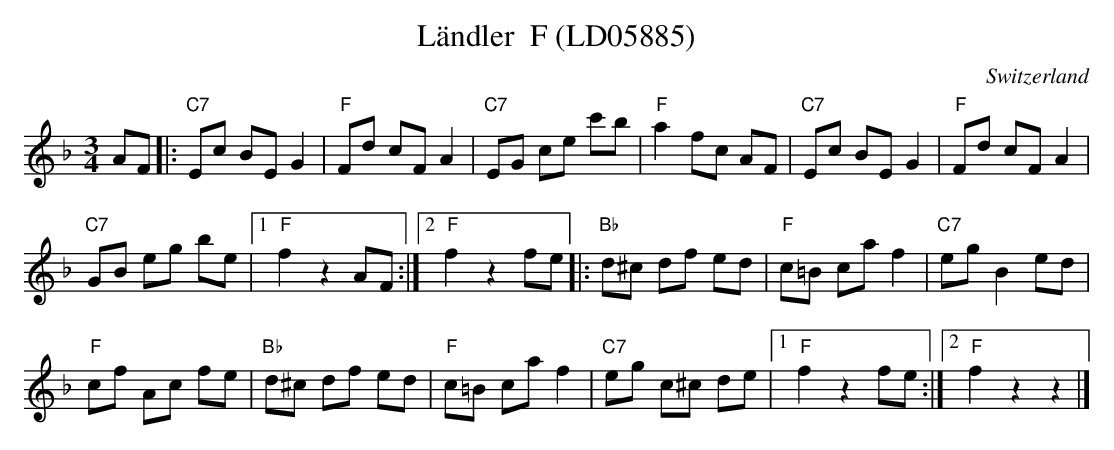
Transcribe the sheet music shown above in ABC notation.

X:1
T:Ländler  F (LD05885)
O:Switzerland
M:3/4
L:1/8
K:F major
AF |: "C7"Ec BEG2 | "F"Fd cFA2 | "C7"EG ce c'b | "F"a2fc AF | "C7"Ec BEG2 | "F"Fd cFA2 |
"C7"GB eg be |1 "F"f2z2AF :|2 "F"f2z2fe |: "Bb"d^c df ed | "F"c=B caf2 | "C7"egB2ed |
"F"cf Ac fe | "Bb"d^c df ed | "F"c=B caf2 | "C7"eg c^c de |1 "F"f2z2fe :|2 "F"f2z2z2 |]
